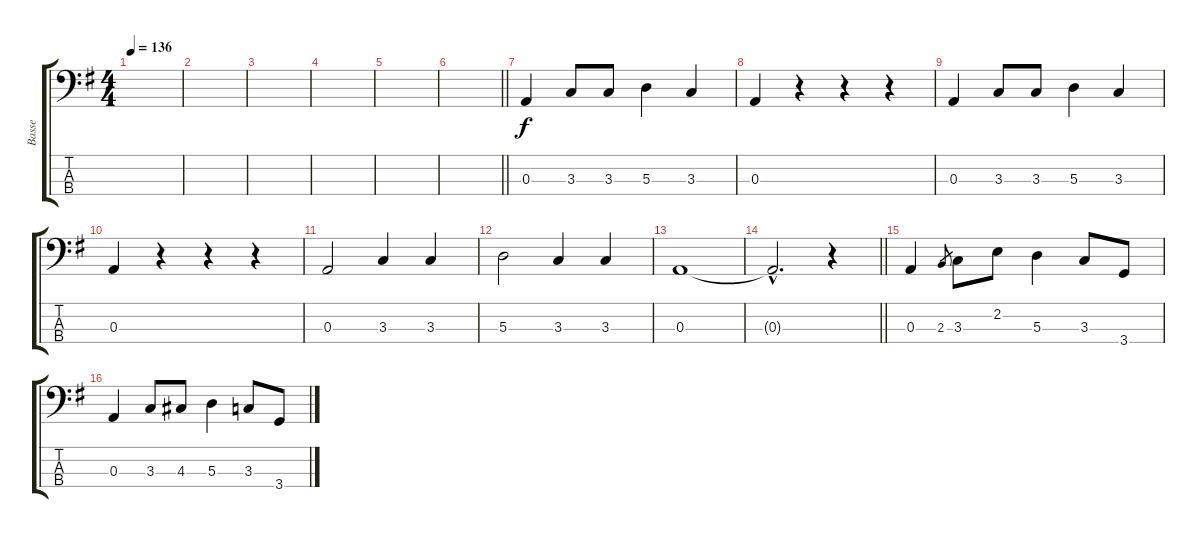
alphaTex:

\track ("Basse" "Basse") {instrument electricbassfinger}
\staff {score tabs}
\tuning (G2 D2 A1 E1) {hide}
\ts (4 4)
\tempo 136
\clef f4
\ks g
|
|
|
|
|
\barLineRight lightlight
|
0.3.4{instrument electricbassfinger} 3.3.8 3.3.8 5.3.4 3.3.4 |
0.3.4 r.4 r.4 r.4 |
0.3.4 3.3.8 3.3.8 5.3.4 3.3.4 |
0.3.4 r.4 r.4 r.4 |
0.3.2 3.3.4 3.3.4 |
5.3.2 3.3.4 3.3.4 |
0.3.1 |
\barLineRight lightlight
0.3{hac t}.2{d} r.4 |
0.3.4 2.3.8{gr} 3.3.8 2.2.8 5.3.4 3.3.8 3.4.8 |
0.3.4 3.3.8 4.3.8 5.3.4 3.3.8 3.4.8
